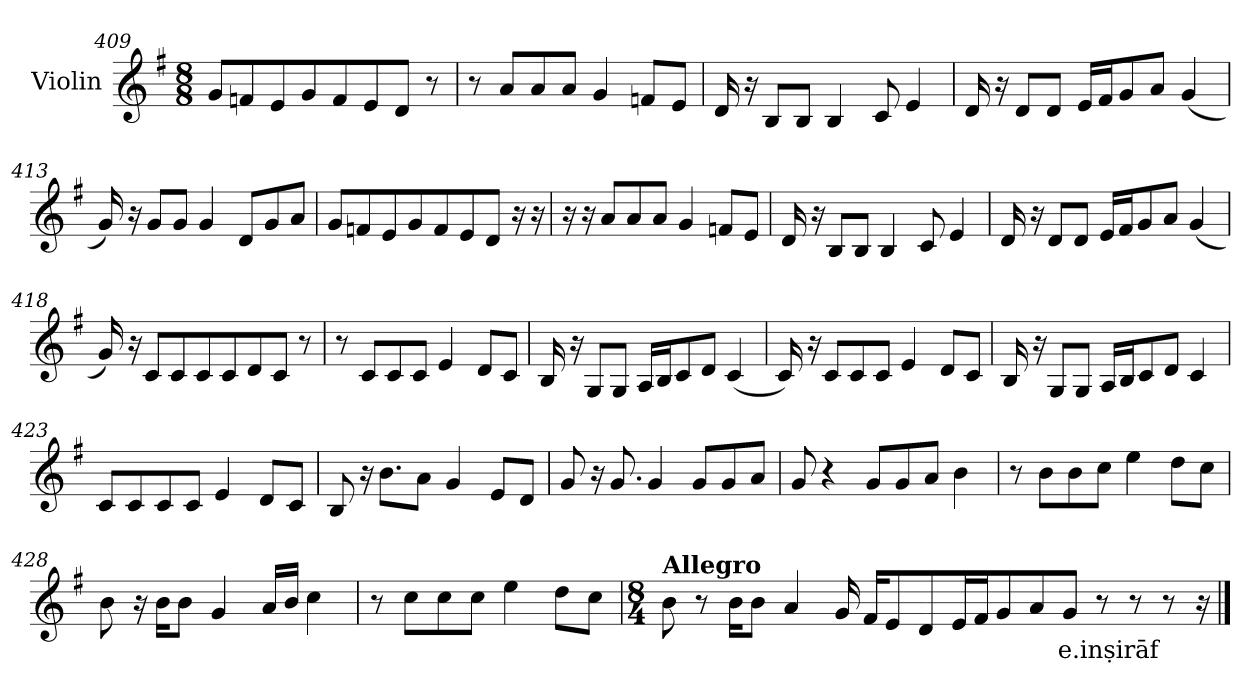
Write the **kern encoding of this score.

**kern	**text
*part1	*part1
*staff1	*staff1
*I"Violin	*
!!LO:LB:g=z
*clefG2	*
*k[f#]	*
*G:	*
*M8/8	*
=409	=409
8g/L	.
8fn/	.
8e/	.
8g/	.
8f/	.
8e/	.
8d/J	.
8r	.
=410	=410
8r	.
8a/L	.
8a/	.
8a/J	.
4g/	.
8fn/L	.
8e/J	.
=411	=411
16d/	.
16r	.
8B/L	.
8B/J	.
4B/	.
8c/	.
4e/	.
=412	=412
16d/	.
16r	.
8d/L	.
8d/J	.
16e/LL	.
16f#/J	.
8g/	.
8a/J	.
(<4g/	.
!!LO:PB:g=z
=413	=413
16g/)	.
16r	.
8g/L	.
8g/J	.
4g/	.
8d/L	.
8g/	.
8a/J	.
=414	=414
8g/L	.
8fn/	.
8e/	.
8g/	.
8f/	.
8e/	.
8d/J	.
16r	.
16r	.
=415	=415
16r	.
16r	.
8a/L	.
8a/	.
8a/J	.
4g/	.
8fn/L	.
8e/J	.
=416	=416
16d/	.
16r	.
8B/L	.
8B/J	.
4B/	.
8c/	.
4e/	.
!!LO:LB:g=z
=417	=417
16d/	.
16r	.
8d/L	.
8d/J	.
16e/LL	.
16f#/J	.
8g/	.
8a/J	.
(<4g/	.
=418	=418
16g/)	.
16r	.
8c/L	.
8c/	.
8c/	.
8c/	.
8d/	.
8c/J	.
8r	.
=419	=419
8r	.
8c/L	.
8c/	.
8c/J	.
4e/	.
8d/L	.
8c/J	.
!!LO:LB:g=z
=420	=420
16B/	.
16r	.
8G/L	.
8G/J	.
16A/LL	.
16B/J	.
8c/	.
8d/J	.
(<4c/	.
=421	=421
16c/)	.
16r	.
8c/L	.
8c/	.
8c/J	.
4e/	.
8d/L	.
8c/J	.
=422	=422
16B/	.
16r	.
8G/L	.
8G/J	.
16A/LL	.
16B/J	.
8c/	.
8d/J	.
4c/	.
!!LO:LB:g=z
=423	=423
8c/L	.
8c/	.
8c/	.
8c/J	.
4e/	.
8d/L	.
8c/J	.
=424	=424
8B/	.
16r	.
8.b\L	.
8a\J	.
4g/	.
8e/L	.
8d/J	.
=425	=425
8g/	.
16r	.
8.g/	.
4g/	.
8g/L	.
8g/	.
8a/J	.
=426	=426
8g/	.
4r	.
8g/L	.
8g/	.
8a/J	.
4b\	.
!!LO:LB:g=z
=427	=427
8r	.
8b\L	.
8b\	.
8cc\J	.
4ee\	.
8dd\L	.
8cc\J	.
=428	=428
8b\	.
16r	.
16b\KL	.
8b\J	.
4g/	.
16a/LL	.
16b/JJ	.
4cc\	.
=429	=429
8r	.
8cc\L	.
8cc\	.
8cc\J	.
4ee\	.
8dd\L	.
8cc\J	.
!!LO:LB:g=z
=430	=430
*M8/4	*
*MM30	*
!LO:TX:a:B:t=Allegro	!
8b\	.
8r	.
16b\KL	.
8b\J	.
4a/	.
16g/	.
16f#/KL	.
8e/	.
8d/	.
16e/L	.
16f#/J	.
8g/	.
8a/	.
!	!LO:LY:b
8g/J	e.inṣirāf
8r	.
8r	.
8r	.
16r	.
==	==
*-	*-
